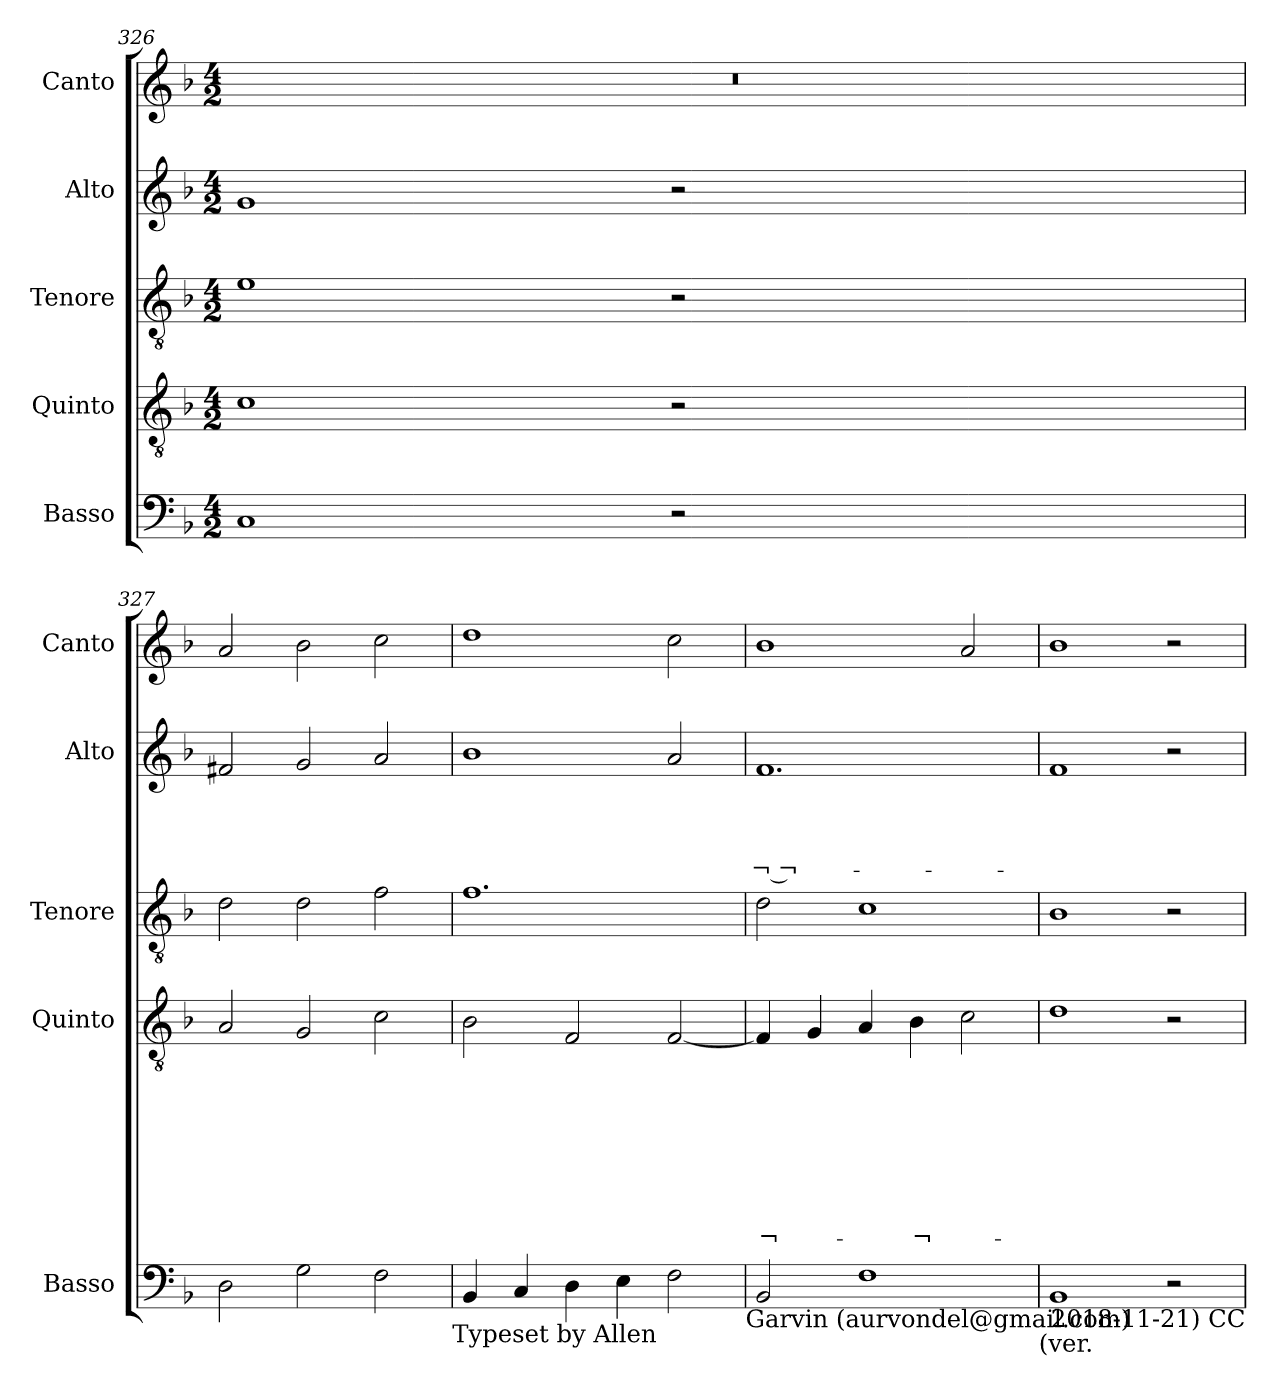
**kern	**kern	**text	**text	**text	**text	**text	**text	**text	**text	**kern	**kern	**text	**text	**text	**text	**kern
*part5	*part4	*part4	*part4	*part4	*part4	*part4	*part4	*part4	*part4	*part3	*part2	*part2	*part2	*part2	*part2	*part1
*staff5	*staff4	*staff4	*staff4	*staff4	*staff4	*staff4	*staff4	*staff4	*staff4	*staff3	*staff2	*staff2	*staff2	*staff2	*staff2	*staff1
*I"Basso	*I"Quinto	*	*	*	*	*	*	*	*	*I"Tenore	*I"Alto	*	*	*	*	*I"Canto
*I'Basso	*I'Quinto	*	*	*	*	*	*	*	*	*I'Tenore	*I'Alto	*	*	*	*	*I'Canto
*clefF4	*clefGv2	*	*	*	*	*	*	*	*	*clefGv2	*clefG2	*	*	*	*	*clefG2
*k[b-]	*k[b-]	*	*	*	*	*	*	*	*	*k[b-]	*k[b-]	*	*	*	*	*k[b-]
*F:	*F:	*	*	*	*	*	*	*	*	*F:	*F:	*	*	*	*	*F:
*M4/2	*M4/2	*	*	*	*	*	*	*	*	*M4/2	*M4/2	*	*	*	*	*M4/2
=326	=326	=326	=326	=326	=326	=326	=326	=326	=326	=326	=326	=326	=326	=326	=326	=326
!	!	!	!	!	!	!	!	!	!	!	!	!	!	!	!	!LO:N:vis=1
1C	1c	.	.	.	.	.	.	.	.	1e	1g	.	.	.	.	0r
2r	2r	.	.	.	.	.	.	.	.	2r	2r	.	.	.	.	.
2ryy	2ryy	.	.	.	.	.	.	.	.	2ryy	2ryy	.	.	.	.	.
=327	=327	=327	=327	=327	=327	=327	=327	=327	=327	=327	=327	=327	=327	=327	=327	=327
2D\	2A/	.	.	.	.	.	.	.	.	2d\	2f#X/	.	.	.	.	2a/
2G\	2G/	.	.	.	.	.	.	.	.	2d\	2g/	.	.	.	.	2b-\
2F\	2c\	.	.	.	.	.	.	.	.	2f\	2a/	.	.	.	.	2cc\
!LO:TX:b:t=Typeset by Allen	!	!	!	!	!	!	!	!	!	!	!	!	!	!	!	!
=328	=328	=328	=328	=328	=328	=328	=328	=328	=328	=328	=328	=328	=328	=328	=328	=328
4BB-/	2B-\	.	.	.	.	.	.	.	.	1.f	1b-	.	.	.	.	1dd
4C/	.	.	.	.	.	.	.	.	.	.	.	.	.	.	.	.
4D\	2F/	.	.	.	.	.	.	.	.	.	.	.	.	.	.	.
4E\	.	.	.	.	.	.	.	.	.	.	.	.	.	.	.	.
2F\	[<2F/	.	.	.	.	.	.	.	.	.	2a/	.	.	.	.	2cc\
!LO:TX:b:t=Garvin (aurvondel@gmail.com)	!	!	!	!	!	!	!	!	!	!	!	!	!	!	!	!
=329	=329	=329	=329	=329	=329	=329	=329	=329	=329	=329	=329	=329	=329	=329	=329	=329
!	!	!	!	!	!	!	!	!	!LO:LY:b	!	!	!	!	!	!LO:LY:b	!
2BB-/	4F/]	.	.	.	.	.	.	.	-¬-	2d\	1.f	.	.	.	-¬ ¬-	1b-
.	4G/	.	.	.	.	.	.	.	.	.	.	.	.	.	.	.
1F	4A/	.	.	.	.	.	.	.	.	1c	.	.	.	.	.	.
!	!	!	!	!	!	!	!	!	!LO:LY:b:rj	!	!	!	!	!	!	!
.	4B-\	.	.	.	.	.	.	.	-¬-	.	.	.	.	.	.	.
.	2c\	.	.	.	.	.	.	.	.	.	.	.	.	.	.	2a/
!LO:TX:b:t=(ver.	!	!	!	!	!	!	!	!	!	!	!	!	!	!	!	!
=330	=330	=330	=330	=330	=330	=330	=330	=330	=330	=330	=330	=330	=330	=330	=330	=330
1BB-	1d	.	.	.	.	.	.	.	.	1B-	1f	.	.	.	.	1b-
2r	2r	.	.	.	.	.	.	.	.	2r	2r	.	.	.	.	2r
!LO:TX:b:t=2018-11-21) CC	!	!	!	!	!	!	!	!	!	!	!	!	!	!	!	!
=	=	=	=	=	=	=	=	=	=	=	=	=	=	=	=	=
*-	*-	*-	*-	*-	*-	*-	*-	*-	*-	*-	*-	*-	*-	*-	*-	*-
